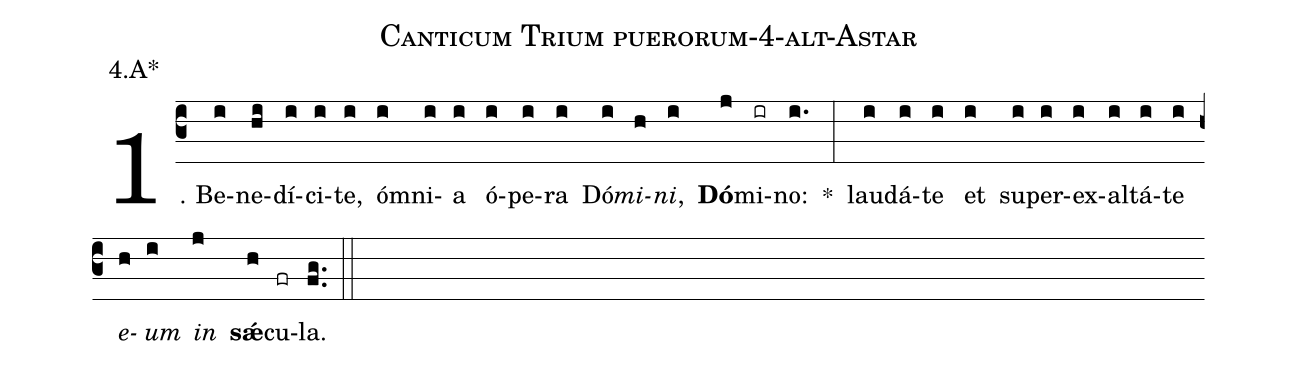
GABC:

name: Canticum Trium puerorum-4-alt-Astar;
annotation: 4.A*;
%%
(c3)1. Be(i)ne(hi)dí(i)ci(i)te,(i) óm(i)ni(i)a(i) ó(i)pe(i)ra(i) Dó(i)<i>mi</i>(h)<i>ni</i>,(i) <b>Dó</b>(j)mi(ir)no:(i.) *(:) lau(i)dá(i)te(i) et(i) su(i)per(i)ex(i)al(i)tá(i)te(i) <i>e</i>(h)<i>um</i>(i) <i>in</i>(j) <b>sǽ</b>(h)cu(fr)la.(fg..) (::)
